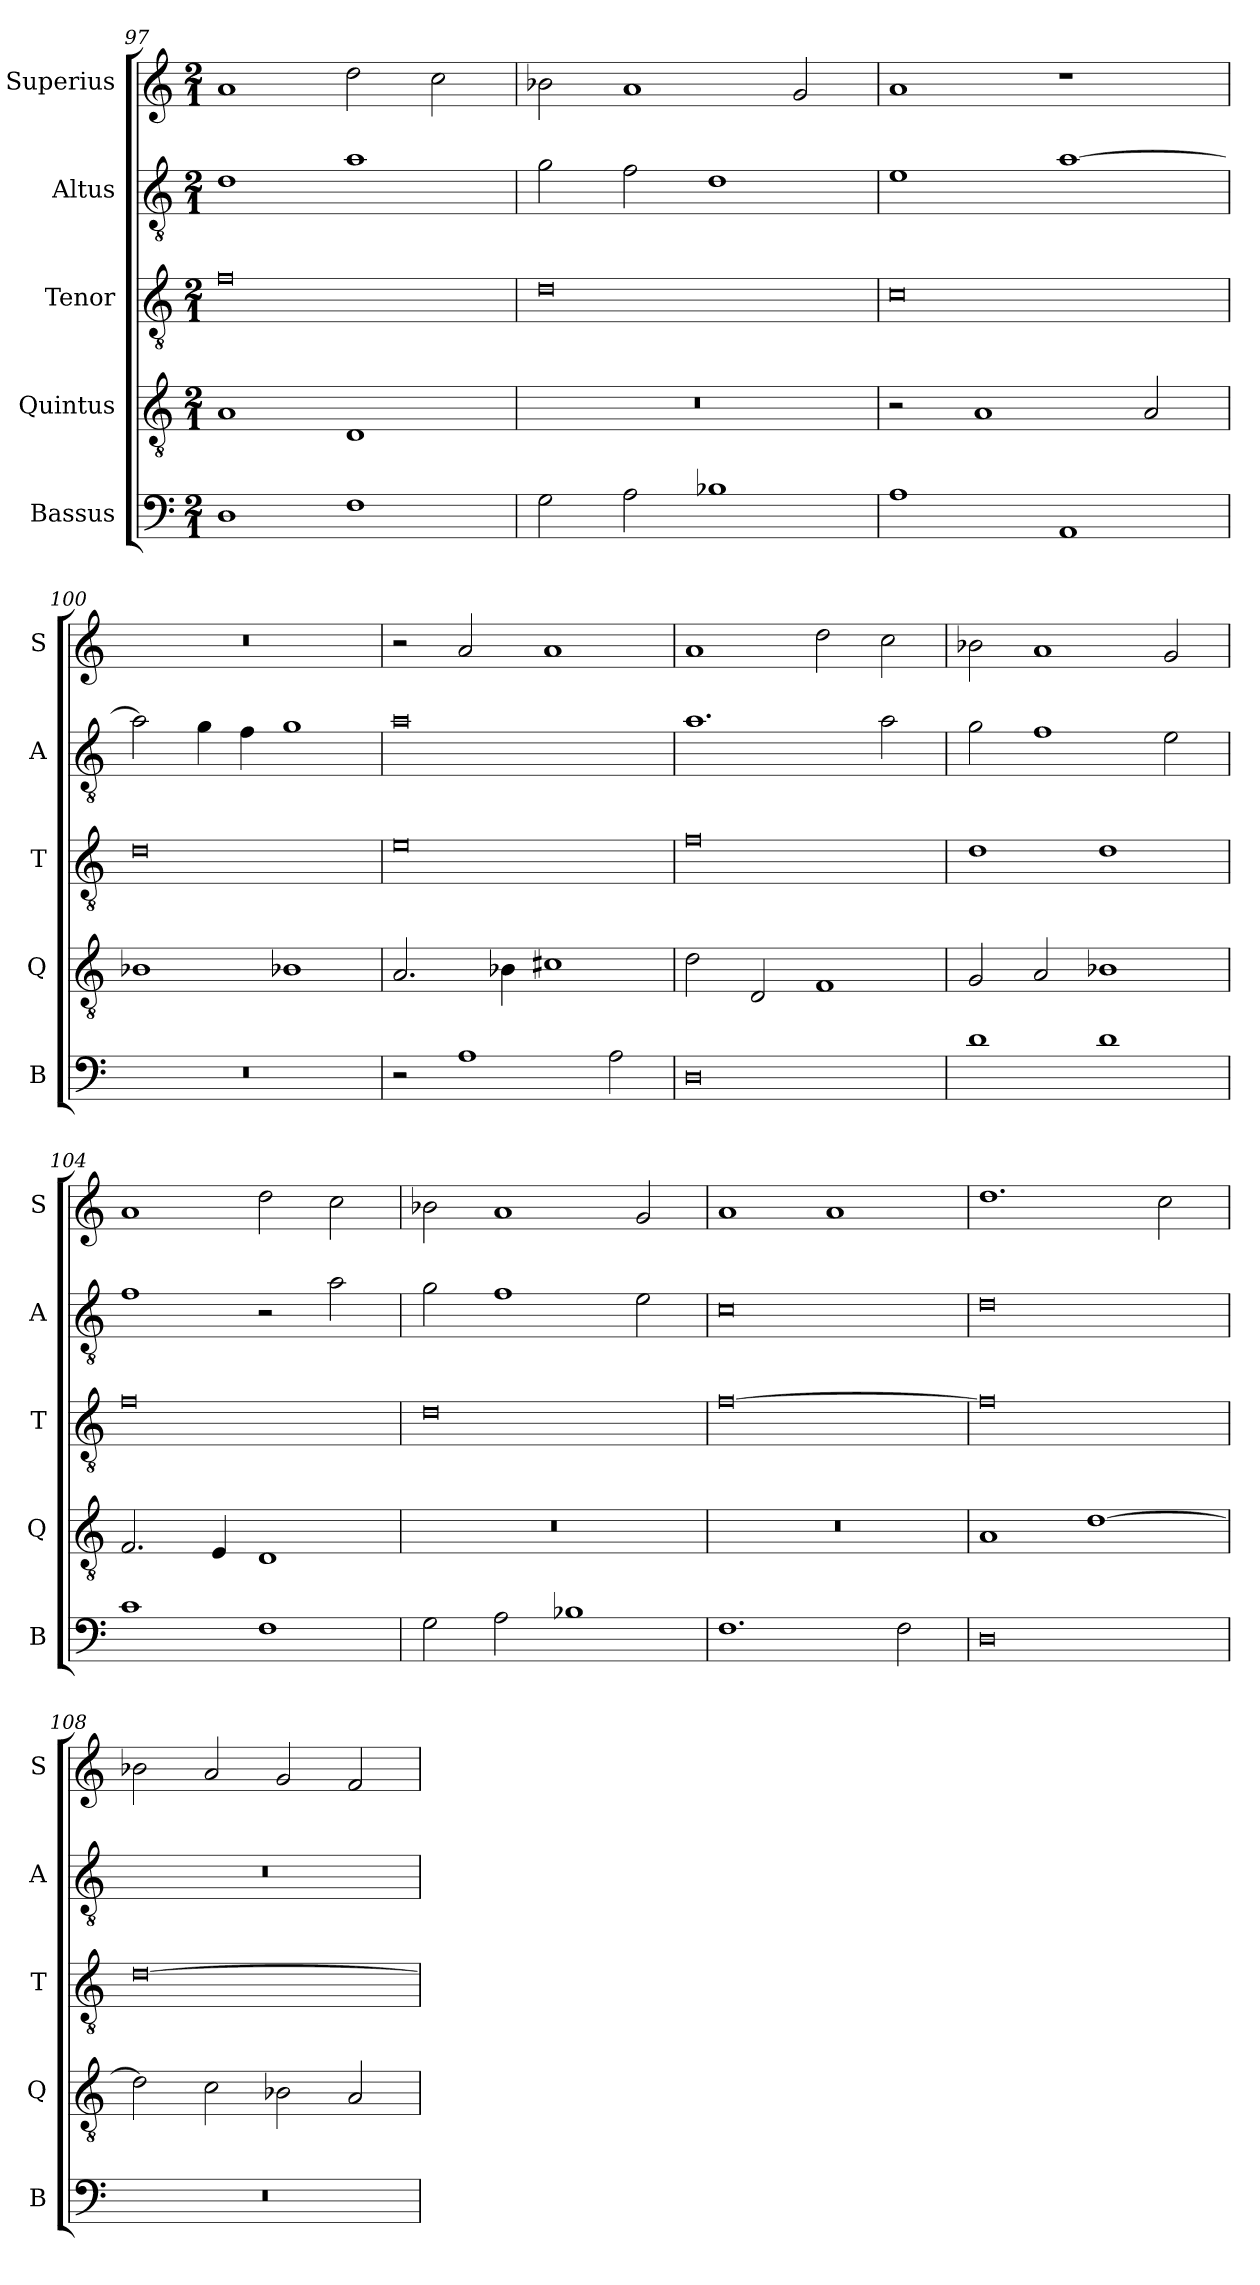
**kern	**kern	**kern	**kern	**kern
*part5	*part4	*part3	*part2	*part1
*staff5	*staff4	*staff3	*staff2	*staff1
*I"Bassus	*I"Quintus	*I"Tenor	*I"Altus	*I"Superius
*I'B	*I'Q	*I'T	*I'A	*I'S
*clefF4	*clefGv2	*clefGv2	*clefGv2	*clefG2
*k[]	*k[]	*k[]	*k[]	*k[]
*M2/1	*M2/1	*M2/1	*M2/1	*M2/1
=97	=97	=97	=97	=97
1D	1A	0f	1d	1a
1F	1D	.	1a	2dd\
.	.	.	.	2cc\
=98	=98	=98	=98	=98
2G\	0r	0d	2g\	2b-X\
2A\	.	.	2f\	1a
1B-X	.	.	1d	.
.	.	.	.	2g/
=99	=99	=99	=99	=99
1A	2r	0c	1e	1a
.	1A	.	.	.
1AA	.	.	[1a	1r
.	2A/	.	.	.
=100	=100	=100	=100	=100
0r	1B-X	0d	2a\]	0r
.	.	.	4g\	.
.	.	.	4f\	.
.	1B-X	.	1g	.
=101	=101	=101	=101	=101
2r	2.A/	0e	0a	2r
1A	.	.	.	2a/
.	4B-X\	.	.	.
.	1c#X	.	.	1a
2A\	.	.	.	.
=102	=102	=102	=102	=102
0D	2d\	0f	1.a	1a
.	2D/	.	.	.
.	1F	.	.	2dd\
.	.	.	2a\	2cc\
=103	=103	=103	=103	=103
1d	2G/	1d	2g\	2b-X\
.	2A/	.	1f	1a
1d	1B-X	1d	.	.
.	.	.	2e\	2g/
=104	=104	=104	=104	=104
1c	2.F/	0f	1f	1a
.	4E/	.	.	.
1F	1D	.	2r	2dd\
.	.	.	2a\	2cc\
=105	=105	=105	=105	=105
2G\	0r	0d	2g\	2b-X\
2A\	.	.	1f	1a
1B-X	.	.	.	.
.	.	.	2e\	2g/
=106	=106	=106	=106	=106
1.F	0r	[0f	0c	1a
.	.	.	.	1a
2F\	.	.	.	.
=107	=107	=107	=107	=107
0D	1A	0f]	0d	1.dd
.	[1d	.	.	.
.	.	.	.	2cc\
=108	=108	=108	=108	=108
0r	2d\]	[0d	0r	2b-X\
.	2c\	.	.	2a/
.	2B-X\	.	.	2g/
.	2A/	.	.	2f/
=	=	=	=	=
*-	*-	*-	*-	*-
